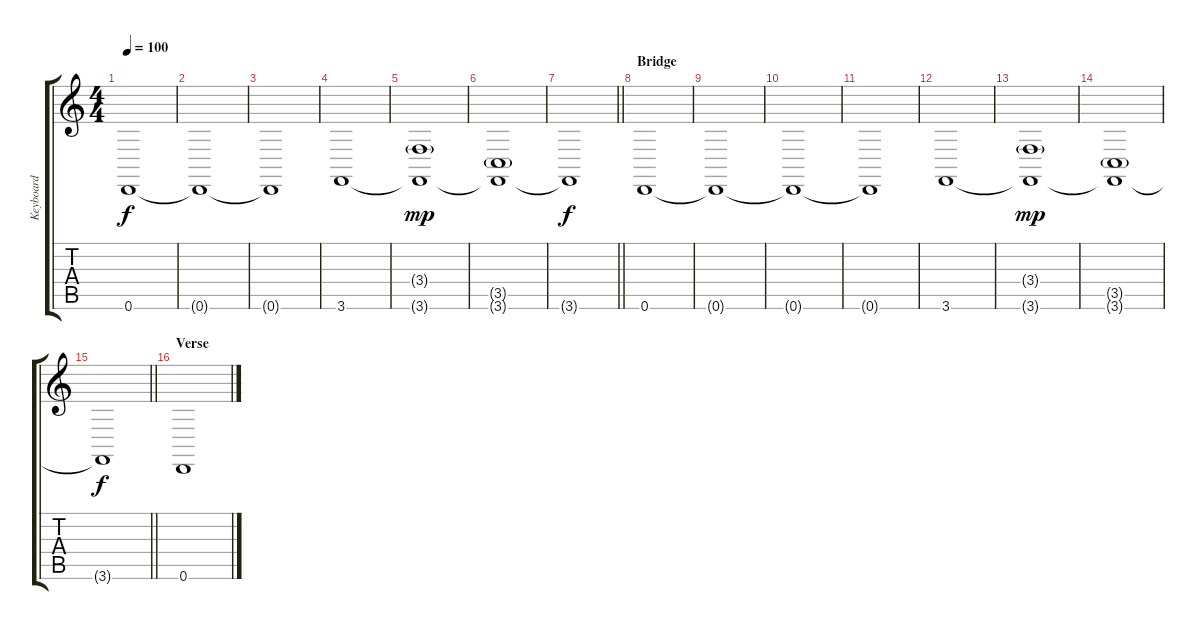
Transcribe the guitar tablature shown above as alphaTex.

\track ("Keyboard" "Keyboard") {instrument pad4choir}
\staff {score tabs}
\tuning (E4 B3 G3 D3 A2 D2) {hide}
\ts (4 4)
\tempo 100
\clef g2
\ks c
0.6{t}.1{dy f} |
0.6{t}.1 |
0.6{t}.1 |
3.6.1 |
(3.4{g} 3.6{t}).1{dy mp} |
(3.5{g} 3.6{t}).1 |
\barLineRight lightlight
3.6{t}.1{dy f} |
\section ("" "Bridge")
0.6.1 |
0.6{t}.1 |
0.6{t}.1 |
0.6{t}.1 |
3.6.1 |
(3.4{g} 3.6{t}).1{dy mp} |
(3.5{g} 3.6{t}).1 |
\barLineRight lightlight
3.6{t}.1{dy f} |
\section ("" "Verse")
0.6.1
